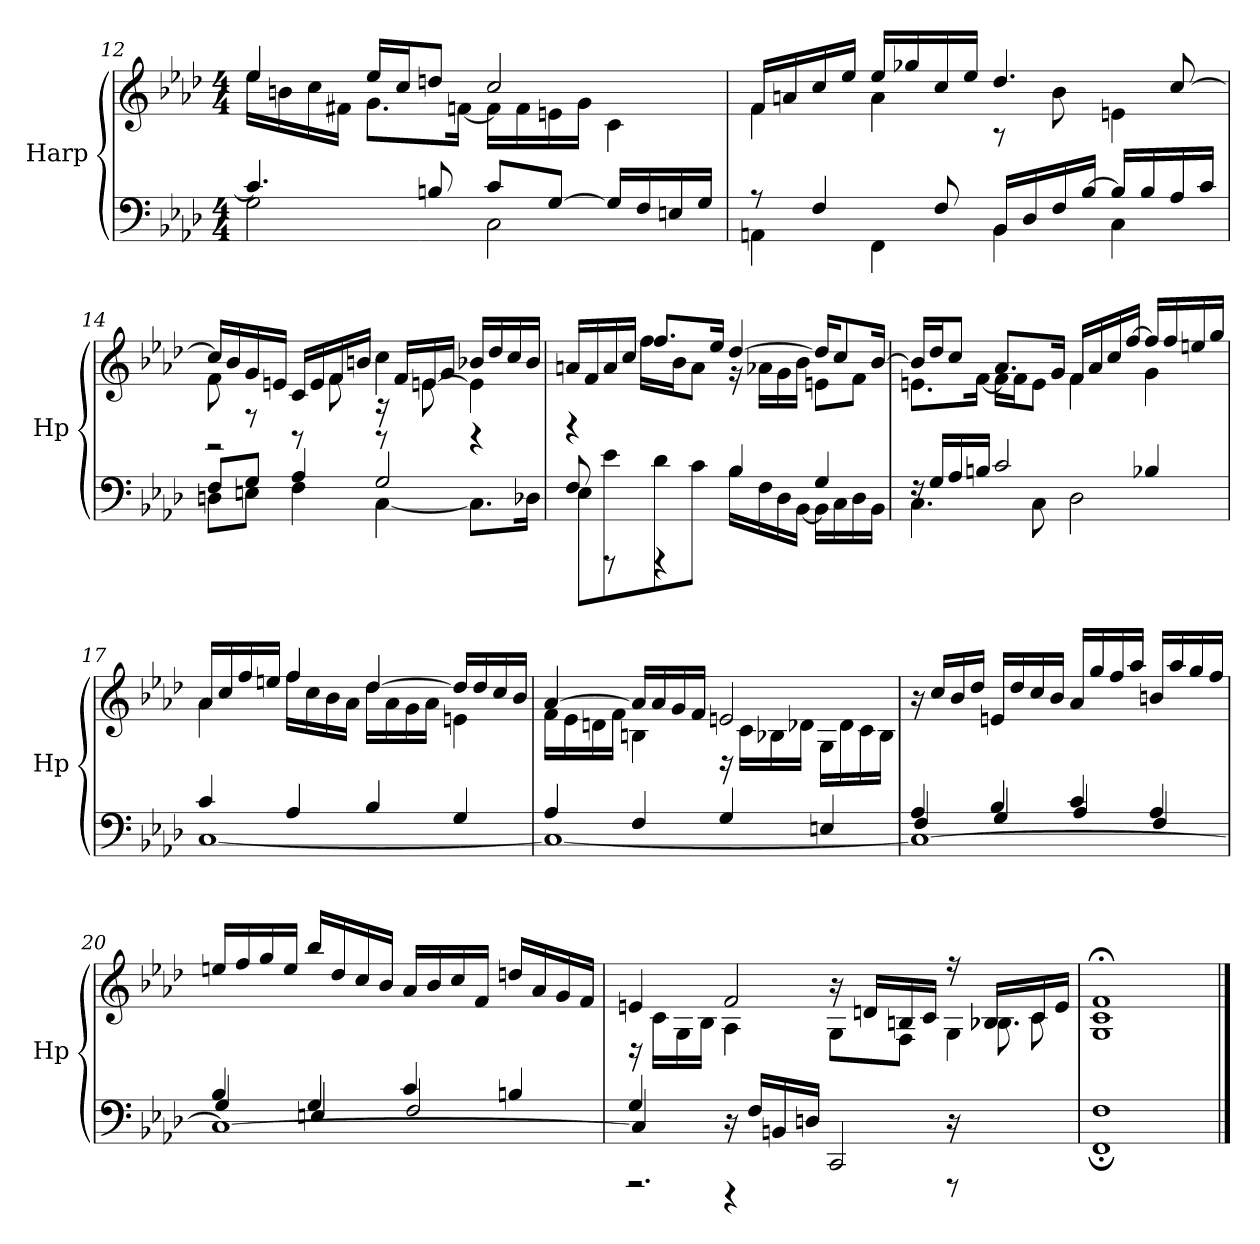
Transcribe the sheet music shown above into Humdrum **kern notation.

**kern	**kern
*part1	*part1
*staff2	*staff1
*I"Harp	*
*I'Hp	*
*clefF4	*clefG2
*k[b-e-a-d-]	*k[b-e-a-d-]
*M4/4	*M4/4
=12	=12
*^	*^
4.c/]	2G\	4ee-/	16ee-\LL
.	.	.	16bn\
.	.	.	16cc\
.	.	.	16f#X\JJ
.	.	16ee-/LL	8.g\L
.	.	16cc/J	.
8Bn/	.	8ddn/J	.
.	.	.	[16fn\Jk
8c/L	2C\	2cc/	16f\LL]
.	.	.	16f\
[8G/J	.	.	16en\
.	.	.	16g\JJ
16G/LL]	.	.	4c\
16F/	.	.	.
16En/	.	.	.
16G/JJ	.	.	.
!!LO:LB:g=z	!!
=13	=13	=13	=13
8r	4AAn\	16f/LL	4f\
.	.	16an/	.
4F/	.	16cc/	.
.	.	16ee-/JJ	.
.	4FF\	16ee-/LL	4a\
.	.	16gg-X/	.
8F/	.	16cc/	.
.	.	16ee-/JJ	.
16BB-/LL	4BB-\	4.dd-/	8rA
16D-/	.	.	.
16F/	.	.	8b-\
[16B-/JJ	.	.	.
16B-/LL]	4C\	.	4en\
16B-/	.	.	.
16A-/	.	[8cc/	.
16c/JJ	.	.	.
=14	=14	=14	=14
*	*	*	*^
8F/L	8Dn\L	16cc/LL]	8f\	2rGG
.	.	16b-/	.	.
8G/J	8En\J	16g/	8rF	.
.	.	16en/JJ	.	.
4A-/	4F\	16c/LL	8rBB	.
.	.	16e/	.	.
.	.	16f/	8f\	.
.	.	16bn/JJ	.	.
2G/	[4C\	16rA	4cc\	8rBB
.	.	16f/LL	.	.
.	.	16en/	.	[8e\
.	.	16g/JJ	.	.
.	8.C\L]	16b-X/LL	4rBB	4e\]
.	.	16dd-/	.	.
.	.	16cc/	.	.
.	16D-X\Jk	16b-/JJ	.	.
*	*	*	*v	*v
!!LO:LB:g=z
=15	=15	=15	=15
8F/	8E-\L	16an/LL	4rD
.	.	16f/	.
8rFFF	8e-\	16a/	.
.	.	16cc/JJ	.
4rFFF	8d-\	8.ff/L	16ff\LL
.	.	.	16b-\J
.	8c\J	.	8a\J
.	.	16ee-/Jk	.
4B-/	16B-\LL	[4dd-/	16r
.	16F\	.	16a-X\LL
.	16D-\	.	16g\
.	[16BB-\JJ	.	16b-\JJ
4G/	16BB-\LL]	16dd-/KL]	8en\L
.	16C\	8cc/	.
.	16D-\	.	8f\J
.	16BB-\JJ	[16b-/Jk	.
=16	=16	=16	=16
16rF	4.C\	16b-/LL]	8.en\L
16G/LL	.	16dd-/J	.
16A-/	.	8cc/J	.
16Bn/JJ	.	.	[16f\Jk
2c/	.	8.a-/L	16f\LL]
.	.	.	16f\J
.	8C\	.	8e\J
.	.	16g/Jk	.
.	2D-\	16f/LL	4f\
.	.	16a-/	.
.	.	16cc/	.
.	.	[16ff/JJ	.
4B-X/	.	16ff/LL]	4g\
.	.	16ff/	.
.	.	16een/	.
.	.	16gg/JJ	.
!!LO:LB:g=z	!!
=17	=17	=17	=17
4c/	[1C	16a-/LL	4a-\
.	.	16cc/	.
.	.	16ff/	.
.	.	16een/JJ	.
4A-/	.	4ff/	16ff\LL
.	.	.	16cc\
.	.	.	16b-\
.	.	.	16a-\JJ
4B-/	.	[4dd-/	16dd-\LL
.	.	.	16a-\
.	.	.	16g\
.	.	.	16a-\JJ
4G/	.	16dd-/LL]	4en\
.	.	16dd-/	.
.	.	16cc/	.
.	.	16b-/JJ	.
=18	=18	=18	=18
4A-/	1C_	[4a-/	16f\LL
.	.	.	16e-\
.	.	.	16dn\
.	.	.	16f\JJ
4F/	.	16a-/LL]	4Bn\
.	.	16a-/	.
.	.	16g/	.
.	.	16f/JJ	.
4G/	.	2en/	16rD
.	.	.	16c\LL
.	.	.	16B-X\
.	.	.	16d-X\JJ
4En/	.	.	16G\LL
.	.	.	16d-\
.	.	.	16c\
.	.	.	16B-\JJ
*	*	*v	*v
!!LO:PB:g=z
=19	=19	=19
*	*^	*
4A-/	4F/	1C_	16r
.	.	.	16cc/LL
.	.	.	16b-/
.	.	.	16dd-/JJ
4B-/	4G/	.	16en/LL
.	.	.	16dd-/
.	.	.	16cc/
.	.	.	16b-/JJ
4c/	4A-/	.	16a-/LL
.	.	.	16gg/
.	.	.	16ff/
.	.	.	16aa-/JJ
4A-/	4F/	.	16bn/LL
.	.	.	16aa-/
.	.	.	16gg/
.	.	.	16ff/JJ
=20	=20	=20	=20
4B-/	4G/	1C_	16een/LL
.	.	.	16ff/
.	.	.	16gg/
.	.	.	16ee/JJ
4G/	4En/	.	16bb-/LL
.	.	.	16dd-/
.	.	.	16cc/
.	.	.	16b-/JJ
4c/	2F/	.	16a-/LL
.	.	.	16b-/
.	.	.	16cc/
.	.	.	16f/JJ
4Bn/	.	.	16ddn/LL
.	.	.	16a-/
.	.	.	16g/
.	.	.	16f/JJ
!!LO:LB:g=z
=21	=21	=21	=21
*	*	*	*^
*	*	*	*	*^
*	*	*	*	*	*^
4G/	4C/]	2.rFFF	4en/	16rD	2ryy	2..ryy
.	.	.	.	16c\LL	.	.
.	.	.	.	16G\	.	.
.	.	.	.	16B-\JJ	.	.
16r	4rDDD	.	2f/	4A-\	.	.
16F/LL	.	.	.	.	.	.
16BBn/	.	.	.	.	.	.
16Dn/JJ	.	.	.	.	.	.
2CC/	4ryy	.	.	16r	8G\L	.
.	.	.	.	16dn/LL	.	.
.	.	.	.	16Bn/	8F\J	.
.	.	.	.	16c/JJ	.	.
.	16r	8rFFF	16r	4G\	16ryy	.
.	8.ryy	.	16B-X/LL	.	8.B-\	.
.	.	8ryy	16c/	.	.	8c\
.	.	.	16e/JJ	.	.	.
*	*v	*v	*	*	*	*
*	*	*	*v	*v	*v
=22	=22	=22	=22
1F	1FF;	1f;<	1G 1c
*v	*v	*	*
*	*v	*v
==	==
*-	*-
